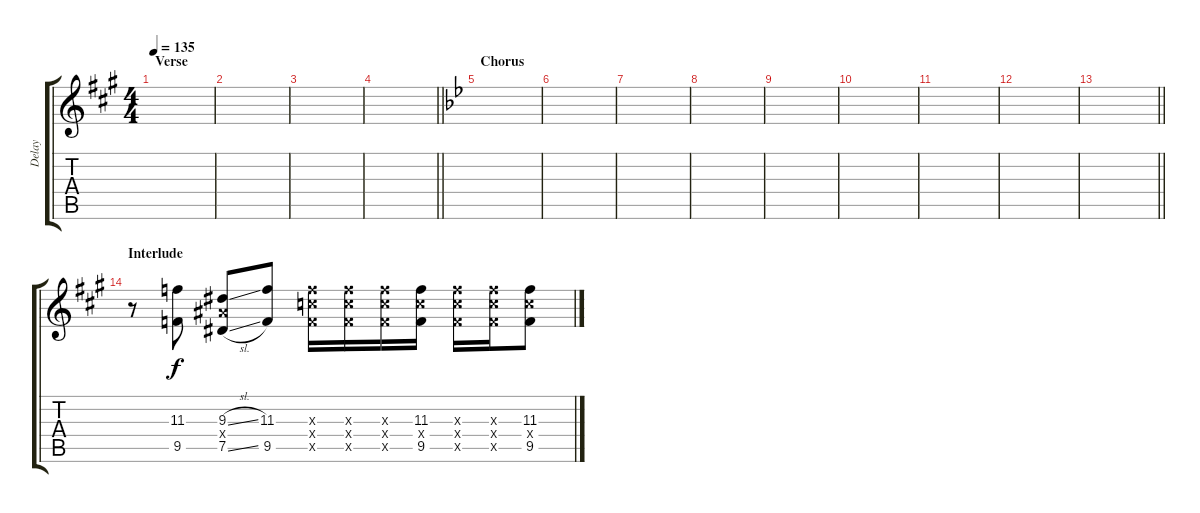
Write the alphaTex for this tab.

\track ("Delay" "Delay") {instrument distortionguitar}
\staff {score tabs}
\tuning (Eb4 Bb3 Gb3 Db3 Ab2 Eb2) {hide}
\ts (4 4)
\section ("" "Verse")
\tempo 135
\clef g2
\ks f#minor
|
|
|
\barLineRight lightlight
|
\section ("" "Chorus")
\ks gminor
|
|
|
|
|
|
|
|
\barLineRight lightlight
|
\section ("" "Interlude")
\ks f#minor
r.8 (11.3 9.5).8 (9.3{sl} 9.4{x} 7.5{sl}).8 (11.3 9.5).8 (11.3{x} 11.4{x} 9.5{x}).16 (11.3{x} 11.4{x} 9.5{x}).16 (11.3{x} 11.4{x} 9.5{x}).16 (11.3 11.4{x} 9.5).16 (11.3{x} 11.4{x} 9.5{x}).16 (11.3{x} 11.4{x} 9.5{x}).16 (11.3 11.4{x} 9.5).8
